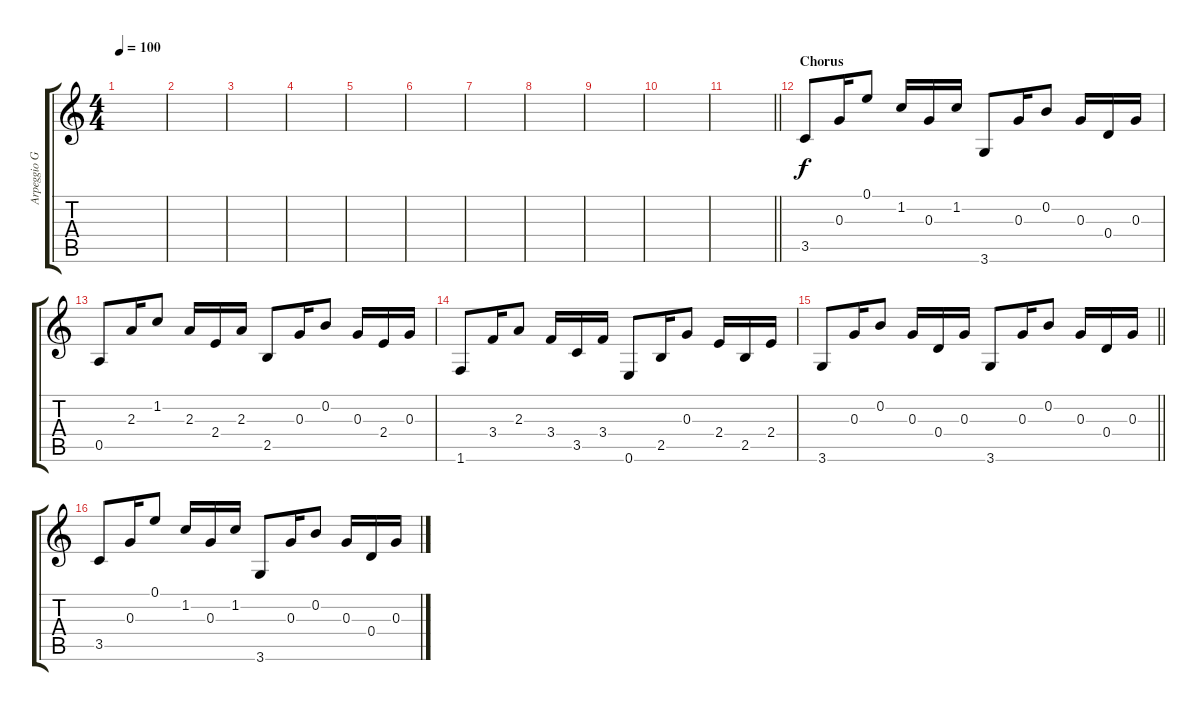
\track ("Arpeggio Guitar" "Arpeggio G") {instrument acousticguitarsteel}
\staff {score tabs}
\tuning (E4 B3 G3 D3 A2 E2) {hide}
\ts (4 4)
\tempo 100
\clef g2
\ks c
|
|
|
|
|
|
|
|
|
|
\barLineRight lightlight
|
\section ("" "Chorus")
3.5.8 0.3.16 0.1.8 1.2.16 0.3.16 1.2.16 3.6.8 0.3.16 0.2.8 0.3.16 0.4.16 0.3.16 |
0.5.8 2.3.16 1.2.8 2.3.16 2.4.16 2.3.16 2.5.8 0.3.16 0.2.8 0.3.16 2.4.16 0.3.16 |
1.6.8 3.4.16 2.3.8 3.4.16 3.5.16 3.4.16 0.6.8 2.5.16 0.3.8 2.4.16 2.5.16 2.4.16 |
\barLineRight lightlight
3.6.8 0.3.16 0.2.8 0.3.16 0.4.16 0.3.16 3.6.8 0.3.16 0.2.8 0.3.16 0.4.16 0.3.16 |
3.5.8{volume 4} 0.3.16 0.1.8 1.2.16 0.3.16 1.2.16 3.6.8 0.3.16 0.2.8 0.3.16 0.4.16 0.3.16
